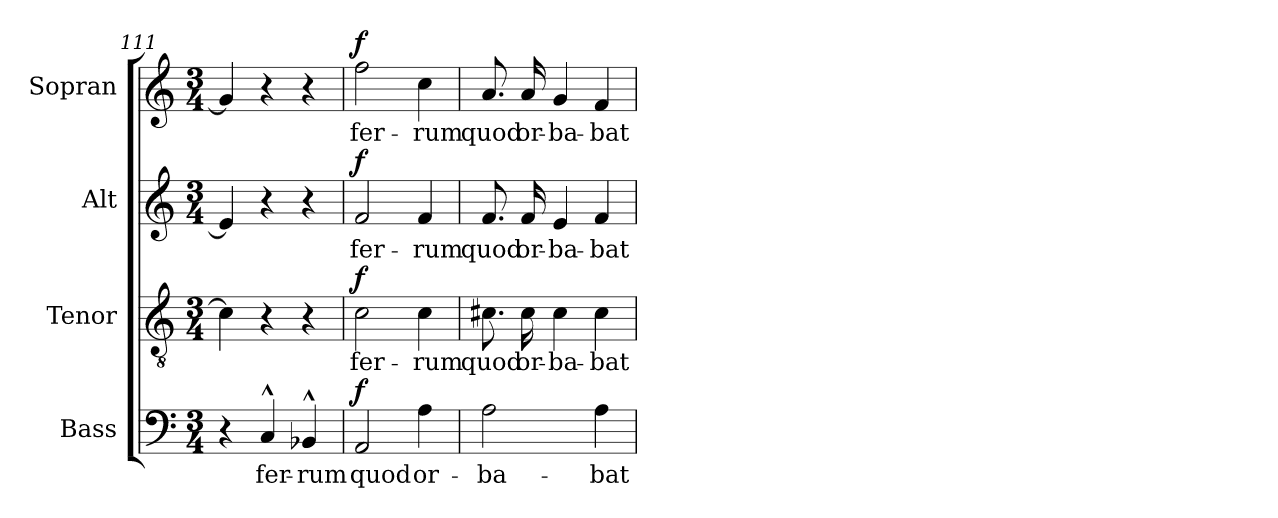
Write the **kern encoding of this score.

**kern	**text	**dynam	**kern	**text	**dynam	**kern	**text	**dynam	**kern	**text	**dynam
*part4	*part4	*part4	*part3	*part3	*part3	*part2	*part2	*part2	*part1	*part1	*part1
*staff4	*staff4	*staff4	*staff3	*staff3	*staff3	*staff2	*staff2	*staff2	*staff1	*staff1	*staff1
*I"Bass	*	*	*I"Tenor	*	*	*I"Alt	*	*	*I"Sopran	*	*
*I'B.	*	*	*I'T.	*	*	*I'A.	*	*	*I'S.	*	*
*clefF4	*	*	*clefGv2	*	*	*clefG2	*	*	*clefG2	*	*
*k[]	*	*	*k[]	*	*	*k[]	*	*	*k[]	*	*
*C:	*	*	*C:	*	*	*C:	*	*	*C:	*	*
*M3/4	*	*	*M3/4	*	*	*M3/4	*	*	*M3/4	*	*
=111	=111	=111	=111	=111	=111	=111	=111	=111	=111	=111	=111
4r	.	.	4c\]	.	.	4e/]	.	.	4g/]	.	.
!	!LO:LY:b	!	!	!	!	!	!	!	!	!	!
4C^^>/	fer-	.	4r	.	.	4r	.	.	4r	.	.
!	!LO:LY:b	!	!	!	!	!	!	!	!	!	!
4BB-X^^>/	-rum	.	4r	.	.	4r	.	.	4r	.	.
=112	=112	=112	=112	=112	=112	=112	=112	=112	=112	=112	=112
!	!LO:LY:b	!LO:DY:a	!	!LO:LY:b	!LO:DY:a	!	!LO:LY:b	!LO:DY:a	!	!LO:LY:b	!LO:DY:a
2AA/	quod	f	2c\	fer-	f	2f/	fer-	f	2ff\	fer-	f
!	!LO:LY:b	!	!	!LO:LY:b	!	!	!LO:LY:b	!	!	!LO:LY:b	!
4A\	or-	.	4c\	-rum	.	4f/	-rum	.	4cc\	-rum	.
=113	=113	=113	=113	=113	=113	=113	=113	=113	=113	=113	=113
!	!LO:LY:b	!	!	!LO:LY:b	!	!	!LO:LY:b	!	!	!LO:LY:b	!
2A\	-ba-	.	8.c#X\	quod	.	8.f/	quod	.	8.a/	quod	.
!	!	!	!	!LO:LY:b	!	!	!LO:LY:b	!	!	!LO:LY:b	!
.	.	.	16c#\	or-	.	16f/	or-	.	16a/	or-	.
!	!	!	!	!LO:LY:b	!	!	!LO:LY:b	!	!	!LO:LY:b	!
.	.	.	4c#\	-ba-	.	4e/	-ba-	.	4g/	-ba-	.
!	!LO:LY:b	!	!	!LO:LY:b	!	!	!LO:LY:b	!	!	!LO:LY:b	!
4A\	-bat	.	4c#\	-bat	.	4f/	-bat	.	4f/	-bat	.
=	=	=	=	=	=	=	=	=	=	=	=
*-	*-	*-	*-	*-	*-	*-	*-	*-	*-	*-	*-
